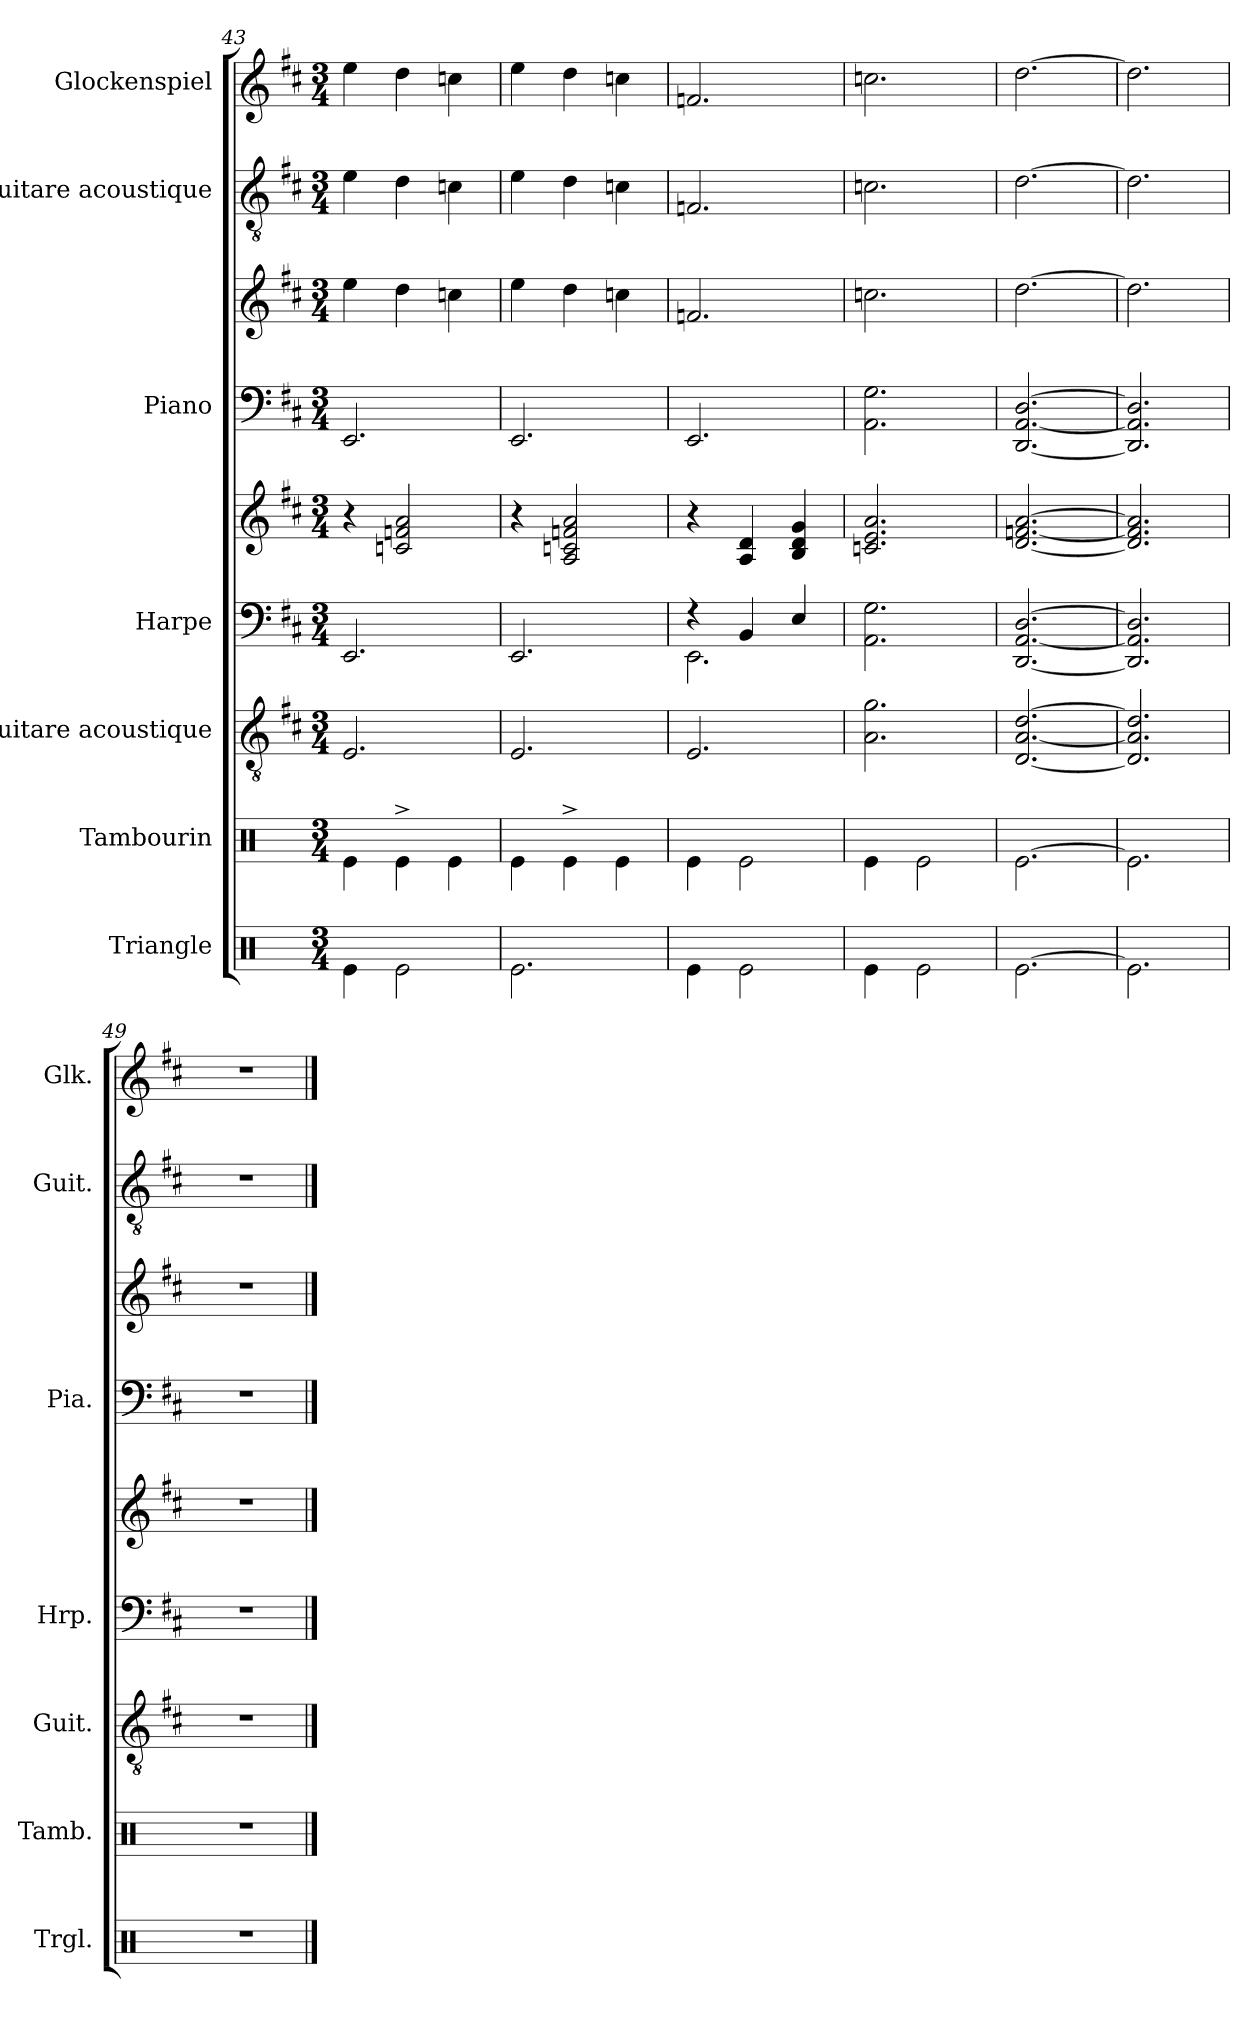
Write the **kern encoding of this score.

**kern	**kern	**kern	**kern	**kern	**kern	**kern	**kern	**kern
*part7	*part6	*part5	*part4	*part4	*part3	*part3	*part2	*part1
*staff9	*staff8	*staff7	*staff6	*staff5	*staff4	*staff3	*staff2	*staff1
*I"Triangle	*I"Tambourin	*I"Guitare acoustique	*I"Harpe	*	*I"Piano	*	*I"Guitare acoustique	*I"Glockenspiel
*I'Trgl.	*I'Tamb.	*I'Guit.	*I'Hrp.	*	*I'Pia.	*	*I'Guit.	*I'Glk.
*clefX	*clefX	*clefGv2	*clefF4	*clefG2	*clefF4	*clefG2	*clefGv2	*clefG2
*	*	*	*	*	*	*	*	*ITrd-14c-24
*k[]	*k[]	*k[f#c#]	*k[f#c#]	*k[f#c#]	*k[f#c#]	*k[f#c#]	*k[f#c#]	*k[f#c#]
*M3/4	*M3/4	*M3/4	*M3/4	*M3/4	*M3/4	*M3/4	*M3/4	*M3/4
=43	=43	=43	=43	=43	=43	=43	=43	=43
4Re\	4Re\	2.E/	2.EE/	4r	2.EE/	4ee\	4e\	4eeee\
2Re\	4Re^\	.	.	2cn/ 2fn/ 2a/	.	4dd\	4d\	4dddd\
.	4Re\	.	.	.	.	4ccn\	4cn\	4ccccn\
=44	=44	=44	=44	=44	=44	=44	=44	=44
2.Re\	4Re\	2.E/	2.EE/	4r	2.EE/	4ee\	4e\	4eeee\
.	4Re^\	.	.	2A/ 2cn/ 2fn/ 2a/	.	4dd\	4d\	4dddd\
.	4Re\	.	.	.	.	4ccn\	4cn\	4ccccn\
=45	=45	=45	=45	=45	=45	=45	=45	=45
*	*	*	*^	*	*	*	*	*
4Re\	4Re\	2.E/	4r	2.EE\	4r	2.EE/	2.fn/	2.Fn/	2.fffn/
2Re\	2Re\	.	4BB/	.	4A/ 4d/	.	.	.	.
.	.	.	4E/	.	4B/ 4d/ 4g/	.	.	.	.
*	*	*	*v	*v	*	*	*	*	*
=46	=46	=46	=46	=46	=46	=46	=46	=46
4Re\	4Re\	2.A\ 2.g\	2.AA\ 2.G\	2.cn/ 2.e/ 2.a/	2.AA\ 2.G\	2.ccn\	2.cn\	2.ccccn\
2Re\	2Re\	.	.	.	.	.	.	.
=47	=47	=47	=47	=47	=47	=47	=47	=47
[2.Re\	[2.Re\	[2.D/ [2.A/ [2.d/	[2.DD/ [2.AA/ [2.D/	[2.d/ [2.fn/ [2.a/	[2.DD/ [2.AA/ [2.D/	[2.dd\	[2.d\	[2.dddd\
!!LO:PB:g=z
=48	=48	=48	=48	=48	=48	=48	=48	=48
2.Re\]	2.Re\]	2.D/] 2.A/] 2.d/]	2.DD/] 2.AA/] 2.D/]	2.d/] 2.f/] 2.a/]	2.DD/] 2.AA/] 2.D/]	2.dd\]	2.d\]	2.dddd\]
=49	=49	=49	=49	=49	=49	=49	=49	=49
2.r	2.r	2.r	2.r	2.r	2.r	2.r	2.r	2.r
==	==	==	==	==	==	==	==	==
*-	*-	*-	*-	*-	*-	*-	*-	*-
